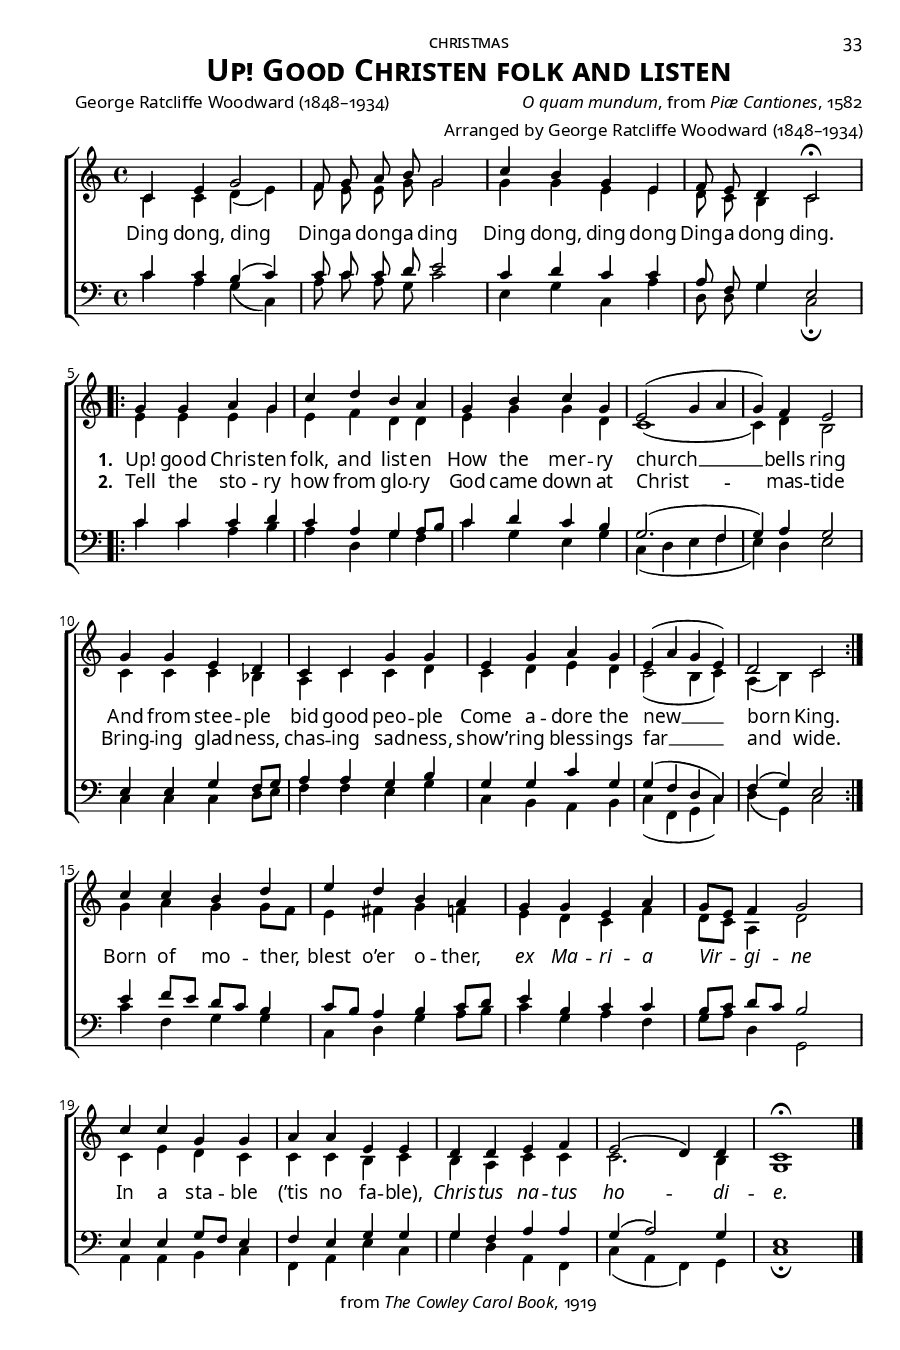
\version "2.14.2"
\include "util.ly"
 \header {
  title = \markup{\override #'(font-name . "Garamond Premier Pro Semibold"){ \abs-fontsize #15 \smallCapsOldStyle"Up! Good Christen folk and listen"}}
  poet = \markup\oldStyleNum"George Ratcliffe Woodward (1848–1934)"
  composer = \markup \concat{ \italic "O quam mundum" ", from " \italic "Piæ Cantiones" \oldStyleNum", 1582"}
  arranger = \markup\oldStyleNum"Arranged by George Ratcliffe Woodward (1848–1934)"
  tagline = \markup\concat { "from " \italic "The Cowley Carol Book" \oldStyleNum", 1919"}
}
\paper {
  %print-all-headers = ##f
  paper-height = 9\in
  paper-width = 6\in
  indent = 0\in
  %system-system-spacing = #'((basic-distance . 10) (padding . 0))
  system-system-spacing =
    #'((basic-distance . 0)
       (minimum-distance . 0)
       (padding . -5.35)
       (stretchability . 100))
  ragged-last-bottom = ##f
  ragged-bottom = ##f
  two-sided = ##t
  inner-margin = 0.5\in
  outer-margin = 0.25\in
  top-margin = 0.25\in
  bottom-margin = 0.25\in
  first-page-number = #033
  print-first-page-number = ##t
  headerLine = \markup{\override #'(font-name . "Garamond Premier Pro") \smallCapsOldStyle"christmas"}
  oddHeaderMarkup = \markup\fill-line{
     \override #'(font-name . "Garamond Premier Pro")\abs-fontsize #8.5
     \combine 
        \fill-line{"" \on-the-fly #print-page-number-check-first
        \oldStylePageNum""
        }
        \fill-line{\headerLine}
  }
  evenHeaderMarkup = \markup {
     \override #'(font-name . "Garamond Premier Pro")\abs-fontsize #8.5
     \combine
        \on-the-fly #print-page-number-check-first
        \oldStylePageNum""
        \fill-line{\headerLine}
  }
}
#(set-global-staff-size 15) \paper{ #(define fonts (make-pango-font-tree "GoudyOlSt BT" "Garamond Premier Pro" "Garamond Premier Pro" (/ 15 20))) }
global = {
  \key c \major
  \time 4/4
  \autoBeamOff
}

sopMusic = \relative c' {
  c4 e g2 |
  f8 g a b g2 |
  c4 b g e |
  f8 e d4 c2\fermata \break
  \repeat volta 2 {
    g'4 g a g |
    
    c d b a |
    g b c g |
    e2( g4 a |
    g) f e2 |
    g4 g e d |
    c c g' g |
    
    e g a g |
    e( a g e) |
    d2 c |
  } \break
  c'4 c b d |
  e d b a |
  g g e a |
  
  g8[ e] f4 g2 |
  c4 c g g |
  a a e e |
  d d e f |
  e2( d4) d |
  c1\fermata \bar "|."
}
sopWords = \lyricmode {
  
}

altoMusic = \relative c' {
  c4 c d( e) |
  f8 e e g g2 |
  g4 g e e |
  d8 c b4 c2 |
  e4 e e g |
  
  e f d d |
  e g g d |
  c1( |
  c4) d b2 |
  c4 c c bes |
  a c c d |
  
  c d e d |
  c2( b4 c) |
  a( b) c2 |
  g'4 a g g8[ f] |
  e4 fis g f |
  e d c f |
  
  d8[ c] a4 d2 |
  c4 e d c |
  c c b c |
  b a c c |
  c2. b4 |
  g1 \bar "|."
}
altoWords = \lyricmode {
  \dropLyricsV
  Ding dong, ding
  Ding -- a dong -- a ding
  Ding dong, ding dong
  Ding -- a dong ding.
  
  \set stanza = #"1. "
  Up! good Chris -- ten folk, and list -- en
  How the mer -- ry church __ bells ring
  And from stee -- ple bid good peo -- ple
  Come a -- dore the new __ born King.
  
  \raiseLyrics
  Born of mo -- ther, blest o’er o -- ther,
  \markup\italic ex \markup\italic Ma -- \markup\italic ri -- \markup\italic a
  \markup\italic Vir -- \markup\italic gi -- \markup\italic ne
  In a sta -- ble "(’tis" no fa -- ble),
  \markup\italic Chris -- \markup\italic tus \markup\italic na -- \markup\italic tus \markup\italic ho -- \markup\italic di -- \markup\italic e.
}
altoWordsII = \lyricmode {
  \dropLyricsV
%\markup\italic 
  \repeat unfold 16 {\skip1}
  \set stanza = #"2. "
  Tell the sto -- ry how from glo -- ry
  God came down at Christ -- mas -- tide
  Bring -- ing glad -- ness, chas -- ing sad -- ness,
  show’r -- ing bless -- ings far __ and wide.
}
altoWordsIII = \lyricmode {
  \set stanza = #"3. "
  \set ignoreMelismata = ##t
}
altoWordsIV = \lyricmode {
  \set stanza = #"4. "
  \set ignoreMelismata = ##t
}
altoWordsV = \lyricmode {
  \set stanza = #"5. "
  \set ignoreMelismata = ##t
}
altoWordsVI = \lyricmode {
  \set stanza = #"6. "
  \set ignoreMelismata = ##t
}
tenorMusic = \relative c' {
  c4 c b( c) |
  c8 c c d e2 |
  c4 d c c |
  a8 f g4 e2 |
  c'4 c c d |
  
  c a g a8[ b] |
  c4 d c b |
  g2.( f4 |
  g) a g2 |
  e4 e g f8[ g] |
  a4 a g b |
  
  g g c g |
  g( f d c) |
  f( g) e2 |
  e'4 f8[ e] d[ c] b4 |
  c8[ b] a4 b c8[ d] |
  e4 b c c |
  
  b8[ c] d[ c] b2 |
  e,4 e g8[ f] e4 |
  f e g g |
  g f a a |
  g( a2) g4 |
  e1 \bar "|."
}
tenorWords = \lyricmode {

}

bassMusic = \relative c {
  c'4 a g( c,) |
  a'8 c a g c2 |
  e,4 g c, a' |
  d,8 d g4 c,2\fermata |
  c'4 c a b |
  
  a d, g f |
  c' g e g |
  c,( d e f |
  e) d e2 |
  c4 c c d8[ e] |
  f4 f e g |
  
  c, b a b |
  c( f, g c) |
  d( g,) c2 |
  c'4 f, g g |
  c, d g a8[ b] |
  c4 g a f |
  
  g8[ a] d,4 g,2 |
  a4 a b c |
  f, a e' c |
  g' d a f |
  c'( a f) g |
  c1\fermata \bar "|."
}
bassWords = \lyricmode {

}

pianoRH = \relative c' {
  
}
pianoLH = \relative c' {
  
}

\score {
  <<
   \new ChoirStaff <<
    \new Staff = women <<
      \new Voice = "sopranos" { \voiceOne << \global \sopMusic >> }
      \new Voice = "altos" { \voiceTwo << \global \altoMusic >> }
    >>
    \new Lyrics \with { alignAboveContext = #"women" \override VerticalAxisGroup #'nonstaff-relatedstaff-spacing = #'((basic-distance . 1))} \lyricsto "sopranos" \sopWords
    \new Lyrics = "altosVI"  \with { alignBelowContext = #"women" } \lyricsto "altos" \altoWordsVI
    \new Lyrics = "altosV"  \with { alignBelowContext = #"women" } \lyricsto "altos" \altoWordsV
    \new Lyrics = "altosIV"  \with { alignBelowContext = #"women" } \lyricsto "altos" \altoWordsIV
    \new Lyrics = "altosIII"  \with { alignBelowContext = #"women" } \lyricsto "altos" \altoWordsIII
    \new Lyrics = "altosII"  \with { alignBelowContext = #"women" } \lyricsto "altos" \altoWordsII
    \new Lyrics = "altos"  \with { alignBelowContext = #"women" } \lyricsto "altos" \altoWords
   \new Staff = men <<
      \clef bass
      \new Voice = "tenors" { \voiceOne << \global \tenorMusic >> }
      \new Voice = "basses" { \voiceTwo << \global \bassMusic >> }
    >>
    \new Lyrics \with { alignAboveContext = #"men" \override VerticalAxisGroup #'nonstaff-relatedstaff-spacing = #'((basic-distance . 1)) } \lyricsto "tenors" \tenorWords
    \new Lyrics \with { alignBelowContext = #"men" \override VerticalAxisGroup #'nonstaff-relatedstaff-spacing = #'((basic-distance . 1)) } \lyricsto "basses" \bassWords
  >>
%    \new PianoStaff << \new Staff { \new Voice { \pianoRH } } \new Staff { \clef "bass" \pianoLH } >>
  >>
  \layout {
    \context {
      \Score
      %\override SpacingSpanner #'base-shortest-duration = #(ly:make-moment 1 8)
      %\override SpacingSpanner #'common-shortest-duration = #(ly:make-moment 1 4)
    }
    \context {
      % Remove all empty staves
      % \Staff \RemoveEmptyStaves \override VerticalAxisGroup #'remove-first = ##t
    }
  }
  \midi {
    %\tempo 4 = 90
    \set Staff.midiInstrument = "flute"
  
    \context {
      \Voice
      \remove "Dynamic_performer"
    }
  }
}
